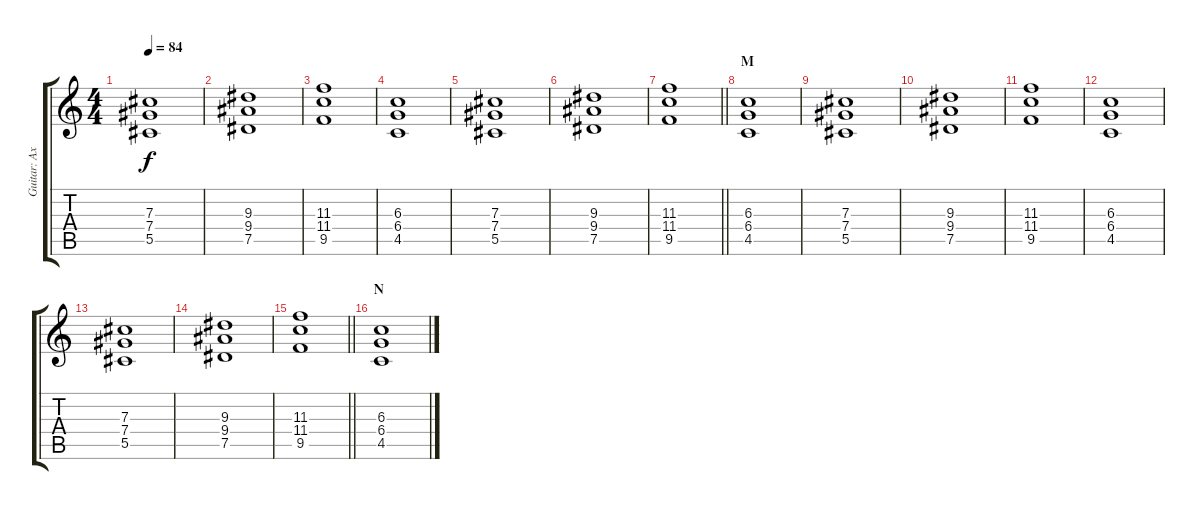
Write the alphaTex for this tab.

\track ("Guitar: Axel" "Guitar: Ax") {instrument distortionguitar}
\staff {score tabs}
\tuning (Eb4 Bb3 Gb3 Db3 Ab2 Eb2) {hide}
\ts (4 4)
\tempo 84
\clef g2
\ks c
(7.3 7.4 5.5).1{dy f} |
(9.3 9.4 7.5).1 |
(11.3 11.4 9.5).1 |
(6.3 6.4 4.5).1 |
(7.3 7.4 5.5).1 |
(9.3 9.4 7.5).1 |
\barLineRight lightlight
(11.3 11.4 9.5).1 |
\section ("" "M")
(6.3 6.4 4.5).1 |
(7.3 7.4 5.5).1 |
(9.3 9.4 7.5).1 |
(11.3 11.4 9.5).1 |
(6.3 6.4 4.5).1 |
(7.3 7.4 5.5).1 |
(9.3 9.4 7.5).1 |
\barLineRight lightlight
(11.3 11.4 9.5).1 |
\section ("" "N")
(6.3 6.4 4.5).1
